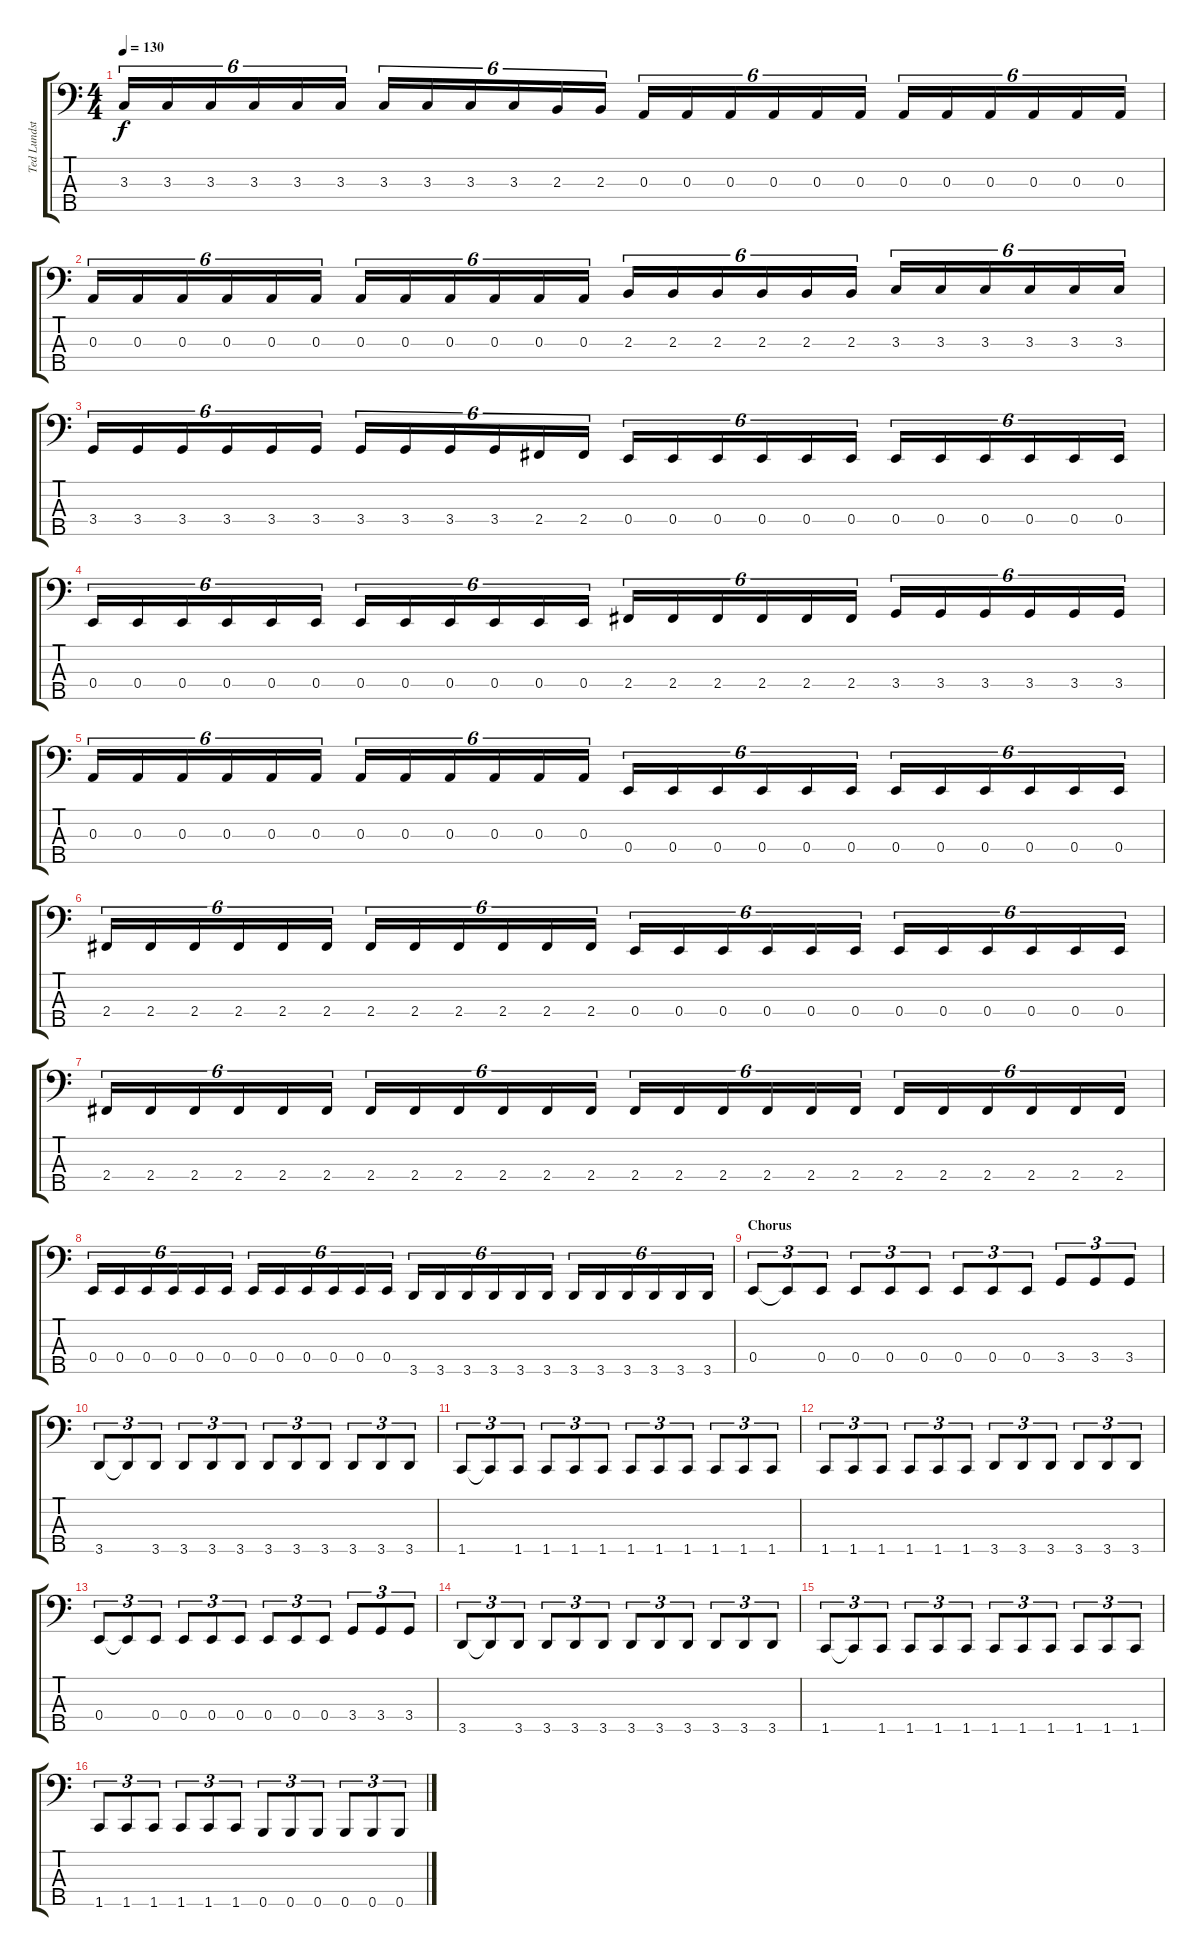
\track ("Ted Lundström" "Ted Lundst") {instrument electricbasspick}
\staff {score tabs}
\tuning (G2 D2 A1 E1 B0) {hide}
\ts (4 4)
\tempo 130
\clef f4
\ks c
3.3.16{tu (6 4) dy f} 3.3.16{tu (6 4)} 3.3.16{tu (6 4)} 3.3.16{tu (6 4)} 3.3.16{tu (6 4)} 3.3.16{tu (6 4)} 3.3.16{tu (6 4)} 3.3.16{tu (6 4)} 3.3.16{tu (6 4)} 3.3.16{tu (6 4)} 2.3.16{tu (6 4)} 2.3.16{tu (6 4)} 0.3.16{tu (6 4)} 0.3.16{tu (6 4)} 0.3.16{tu (6 4)} 0.3.16{tu (6 4)} 0.3.16{tu (6 4)} 0.3.16{tu (6 4)} 0.3.16{tu (6 4)} 0.3.16{tu (6 4)} 0.3.16{tu (6 4)} 0.3.16{tu (6 4)} 0.3.16{tu (6 4)} 0.3.16{tu (6 4)} |
0.3.16{tu (6 4)} 0.3.16{tu (6 4)} 0.3.16{tu (6 4)} 0.3.16{tu (6 4)} 0.3.16{tu (6 4)} 0.3.16{tu (6 4)} 0.3.16{tu (6 4)} 0.3.16{tu (6 4)} 0.3.16{tu (6 4)} 0.3.16{tu (6 4)} 0.3.16{tu (6 4)} 0.3.16{tu (6 4)} 2.3.16{tu (6 4)} 2.3.16{tu (6 4)} 2.3.16{tu (6 4)} 2.3.16{tu (6 4)} 2.3.16{tu (6 4)} 2.3.16{tu (6 4)} 3.3.16{tu (6 4)} 3.3.16{tu (6 4)} 3.3.16{tu (6 4)} 3.3.16{tu (6 4)} 3.3.16{tu (6 4)} 3.3.16{tu (6 4)} |
3.4.16{tu (6 4)} 3.4.16{tu (6 4)} 3.4.16{tu (6 4)} 3.4.16{tu (6 4)} 3.4.16{tu (6 4)} 3.4.16{tu (6 4)} 3.4.16{tu (6 4)} 3.4.16{tu (6 4)} 3.4.16{tu (6 4)} 3.4.16{tu (6 4)} 2.4.16{tu (6 4)} 2.4.16{tu (6 4)} 0.4.16{tu (6 4)} 0.4.16{tu (6 4)} 0.4.16{tu (6 4)} 0.4.16{tu (6 4)} 0.4.16{tu (6 4)} 0.4.16{tu (6 4)} 0.4.16{tu (6 4)} 0.4.16{tu (6 4)} 0.4.16{tu (6 4)} 0.4.16{tu (6 4)} 0.4.16{tu (6 4)} 0.4.16{tu (6 4)} |
0.4.16{tu (6 4)} 0.4.16{tu (6 4)} 0.4.16{tu (6 4)} 0.4.16{tu (6 4)} 0.4.16{tu (6 4)} 0.4.16{tu (6 4)} 0.4.16{tu (6 4)} 0.4.16{tu (6 4)} 0.4.16{tu (6 4)} 0.4.16{tu (6 4)} 0.4.16{tu (6 4)} 0.4.16{tu (6 4)} 2.4.16{tu (6 4)} 2.4.16{tu (6 4)} 2.4.16{tu (6 4)} 2.4.16{tu (6 4)} 2.4.16{tu (6 4)} 2.4.16{tu (6 4)} 3.4.16{tu (6 4)} 3.4.16{tu (6 4)} 3.4.16{tu (6 4)} 3.4.16{tu (6 4)} 3.4.16{tu (6 4)} 3.4.16{tu (6 4)} |
0.3.16{tu (6 4)} 0.3.16{tu (6 4)} 0.3.16{tu (6 4)} 0.3.16{tu (6 4)} 0.3.16{tu (6 4)} 0.3.16{tu (6 4)} 0.3.16{tu (6 4)} 0.3.16{tu (6 4)} 0.3.16{tu (6 4)} 0.3.16{tu (6 4)} 0.3.16{tu (6 4)} 0.3.16{tu (6 4)} 0.4.16{tu (6 4)} 0.4.16{tu (6 4)} 0.4.16{tu (6 4)} 0.4.16{tu (6 4)} 0.4.16{tu (6 4)} 0.4.16{tu (6 4)} 0.4.16{tu (6 4)} 0.4.16{tu (6 4)} 0.4.16{tu (6 4)} 0.4.16{tu (6 4)} 0.4.16{tu (6 4)} 0.4.16{tu (6 4)} |
2.4.16{tu (6 4)} 2.4.16{tu (6 4)} 2.4.16{tu (6 4)} 2.4.16{tu (6 4)} 2.4.16{tu (6 4)} 2.4.16{tu (6 4)} 2.4.16{tu (6 4)} 2.4.16{tu (6 4)} 2.4.16{tu (6 4)} 2.4.16{tu (6 4)} 2.4.16{tu (6 4)} 2.4.16{tu (6 4)} 0.4.16{tu (6 4)} 0.4.16{tu (6 4)} 0.4.16{tu (6 4)} 0.4.16{tu (6 4)} 0.4.16{tu (6 4)} 0.4.16{tu (6 4)} 0.4.16{tu (6 4)} 0.4.16{tu (6 4)} 0.4.16{tu (6 4)} 0.4.16{tu (6 4)} 0.4.16{tu (6 4)} 0.4.16{tu (6 4)} |
2.4.16{tu (6 4)} 2.4.16{tu (6 4)} 2.4.16{tu (6 4)} 2.4.16{tu (6 4)} 2.4.16{tu (6 4)} 2.4.16{tu (6 4)} 2.4.16{tu (6 4)} 2.4.16{tu (6 4)} 2.4.16{tu (6 4)} 2.4.16{tu (6 4)} 2.4.16{tu (6 4)} 2.4.16{tu (6 4)} 2.4.16{tu (6 4)} 2.4.16{tu (6 4)} 2.4.16{tu (6 4)} 2.4.16{tu (6 4)} 2.4.16{tu (6 4)} 2.4.16{tu (6 4)} 2.4.16{tu (6 4)} 2.4.16{tu (6 4)} 2.4.16{tu (6 4)} 2.4.16{tu (6 4)} 2.4.16{tu (6 4)} 2.4.16{tu (6 4)} |
0.4.16{tu (6 4)} 0.4.16{tu (6 4)} 0.4.16{tu (6 4)} 0.4.16{tu (6 4)} 0.4.16{tu (6 4)} 0.4.16{tu (6 4)} 0.4.16{tu (6 4)} 0.4.16{tu (6 4)} 0.4.16{tu (6 4)} 0.4.16{tu (6 4)} 0.4.16{tu (6 4)} 0.4.16{tu (6 4)} 3.5.16{tu (6 4)} 3.5.16{tu (6 4)} 3.5.16{tu (6 4)} 3.5.16{tu (6 4)} 3.5.16{tu (6 4)} 3.5.16{tu (6 4)} 3.5.16{tu (6 4)} 3.5.16{tu (6 4)} 3.5.16{tu (6 4)} 3.5.16{tu (6 4)} 3.5.16{tu (6 4)} 3.5.16{tu (6 4)} |
\section ("" "Chorus")
0.4.8{tu (3 2)} 0.4{t}.8{tu (3 2)} 0.4.8{tu (3 2)} 0.4.8{tu (3 2)} 0.4.8{tu (3 2)} 0.4.8{tu (3 2)} 0.4.8{tu (3 2)} 0.4.8{tu (3 2)} 0.4.8{tu (3 2)} 3.4.8{tu (3 2)} 3.4.8{tu (3 2)} 3.4.8{tu (3 2)} |
3.5.8{tu (3 2)} 3.5{t}.8{tu (3 2)} 3.5.8{tu (3 2)} 3.5.8{tu (3 2)} 3.5.8{tu (3 2)} 3.5.8{tu (3 2)} 3.5.8{tu (3 2)} 3.5.8{tu (3 2)} 3.5.8{tu (3 2)} 3.5.8{tu (3 2)} 3.5.8{tu (3 2)} 3.5.8{tu (3 2)} |
1.5.8{tu (3 2)} 1.5{t}.8{tu (3 2)} 1.5.8{tu (3 2)} 1.5.8{tu (3 2)} 1.5.8{tu (3 2)} 1.5.8{tu (3 2)} 1.5.8{tu (3 2)} 1.5.8{tu (3 2)} 1.5.8{tu (3 2)} 1.5.8{tu (3 2)} 1.5.8{tu (3 2)} 1.5.8{tu (3 2)} |
1.5.8{tu (3 2)} 1.5.8{tu (3 2)} 1.5.8{tu (3 2)} 1.5.8{tu (3 2)} 1.5.8{tu (3 2)} 1.5.8{tu (3 2)} 3.5.8{tu (3 2)} 3.5.8{tu (3 2)} 3.5.8{tu (3 2)} 3.5.8{tu (3 2)} 3.5.8{tu (3 2)} 3.5.8{tu (3 2)} |
0.4.8{tu (3 2)} 0.4{t}.8{tu (3 2)} 0.4.8{tu (3 2)} 0.4.8{tu (3 2)} 0.4.8{tu (3 2)} 0.4.8{tu (3 2)} 0.4.8{tu (3 2)} 0.4.8{tu (3 2)} 0.4.8{tu (3 2)} 3.4.8{tu (3 2)} 3.4.8{tu (3 2)} 3.4.8{tu (3 2)} |
3.5.8{tu (3 2)} 3.5{t}.8{tu (3 2)} 3.5.8{tu (3 2)} 3.5.8{tu (3 2)} 3.5.8{tu (3 2)} 3.5.8{tu (3 2)} 3.5.8{tu (3 2)} 3.5.8{tu (3 2)} 3.5.8{tu (3 2)} 3.5.8{tu (3 2)} 3.5.8{tu (3 2)} 3.5.8{tu (3 2)} |
1.5.8{tu (3 2)} 1.5{t}.8{tu (3 2)} 1.5.8{tu (3 2)} 1.5.8{tu (3 2)} 1.5.8{tu (3 2)} 1.5.8{tu (3 2)} 1.5.8{tu (3 2)} 1.5.8{tu (3 2)} 1.5.8{tu (3 2)} 1.5.8{tu (3 2)} 1.5.8{tu (3 2)} 1.5.8{tu (3 2)} |
1.5.8{tu (3 2)} 1.5.8{tu (3 2)} 1.5.8{tu (3 2)} 1.5.8{tu (3 2)} 1.5.8{tu (3 2)} 1.5.8{tu (3 2)} 0.5.8{tu (3 2)} 0.5.8{tu (3 2)} 0.5.8{tu (3 2)} 0.5.8{tu (3 2)} 0.5.8{tu (3 2)} 0.5.8{tu (3 2)}
